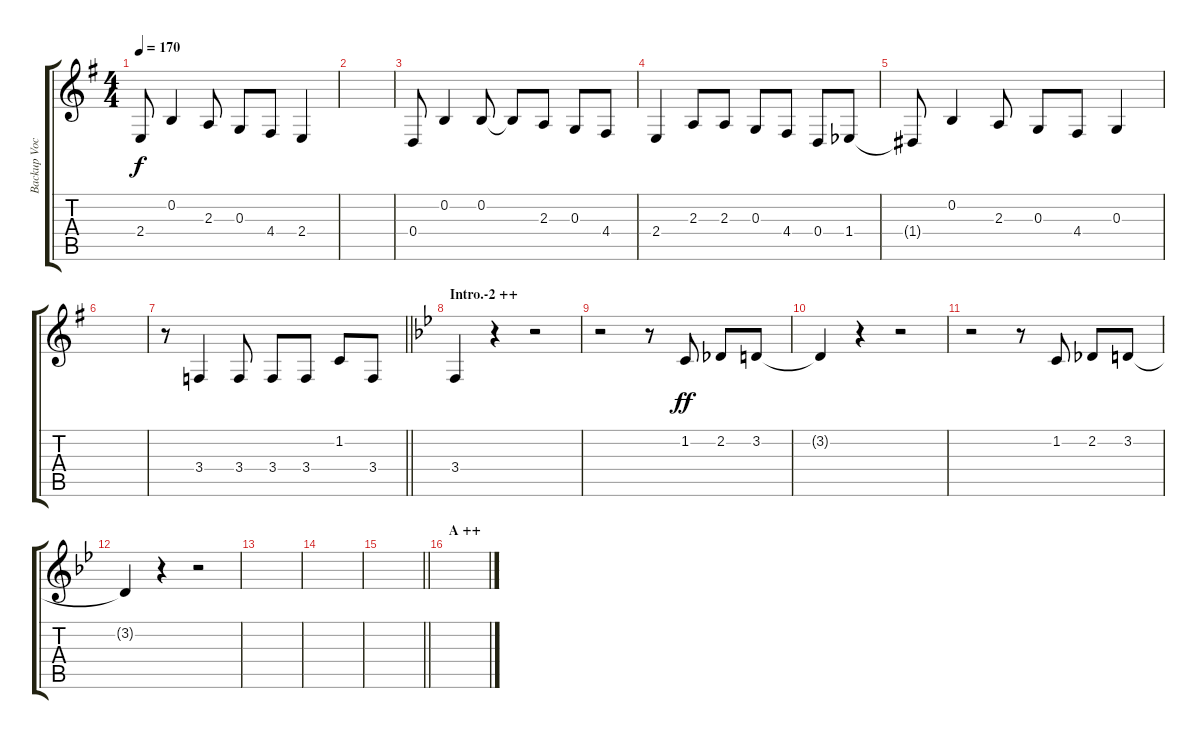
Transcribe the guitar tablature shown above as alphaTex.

\track ("Backup Vocals" "Backup Voc") {instrument altosax}
\staff {score tabs}
\tuning (E4 B3 G3 D3 A2 E2) {hide}
\ts (4 4)
\tempo 170
\clef g2
\ks g
2.4{t}.8{dy f} 0.2.4 2.3.8 0.3.8 4.4.8 2.4.4 |
|
0.4.8 0.2.4 0.2.8 0.2{t}.8 2.3.8 0.3.8 4.4.8 |
2.4.4 2.3.8 2.3.8 0.3.8 4.4.8 0.4.8 1.4{acc b}.8 |
1.4{t}.8 0.2.4 2.3.8 0.3.8 4.4.8 0.3.4 |
|
\barLineRight lightlight
r.8 3.4.4 3.4.8 3.4.8 3.4.8 1.2.8 3.4.8 |
\section ("" "Intro.-2 ++")
\ks bb
3.4.4 r.4 r.2 |
r.2 r.8 1.2.8{dy ff} 2.2.8 3.2.8 |
3.2{t}.4 r.4 r.2 |
r.2 r.8 1.2.8 2.2.8 3.2.8 |
3.2{t}.4 r.4 r.2 |
|
|
\barLineRight lightlight
|
\section ("" "A ++")
